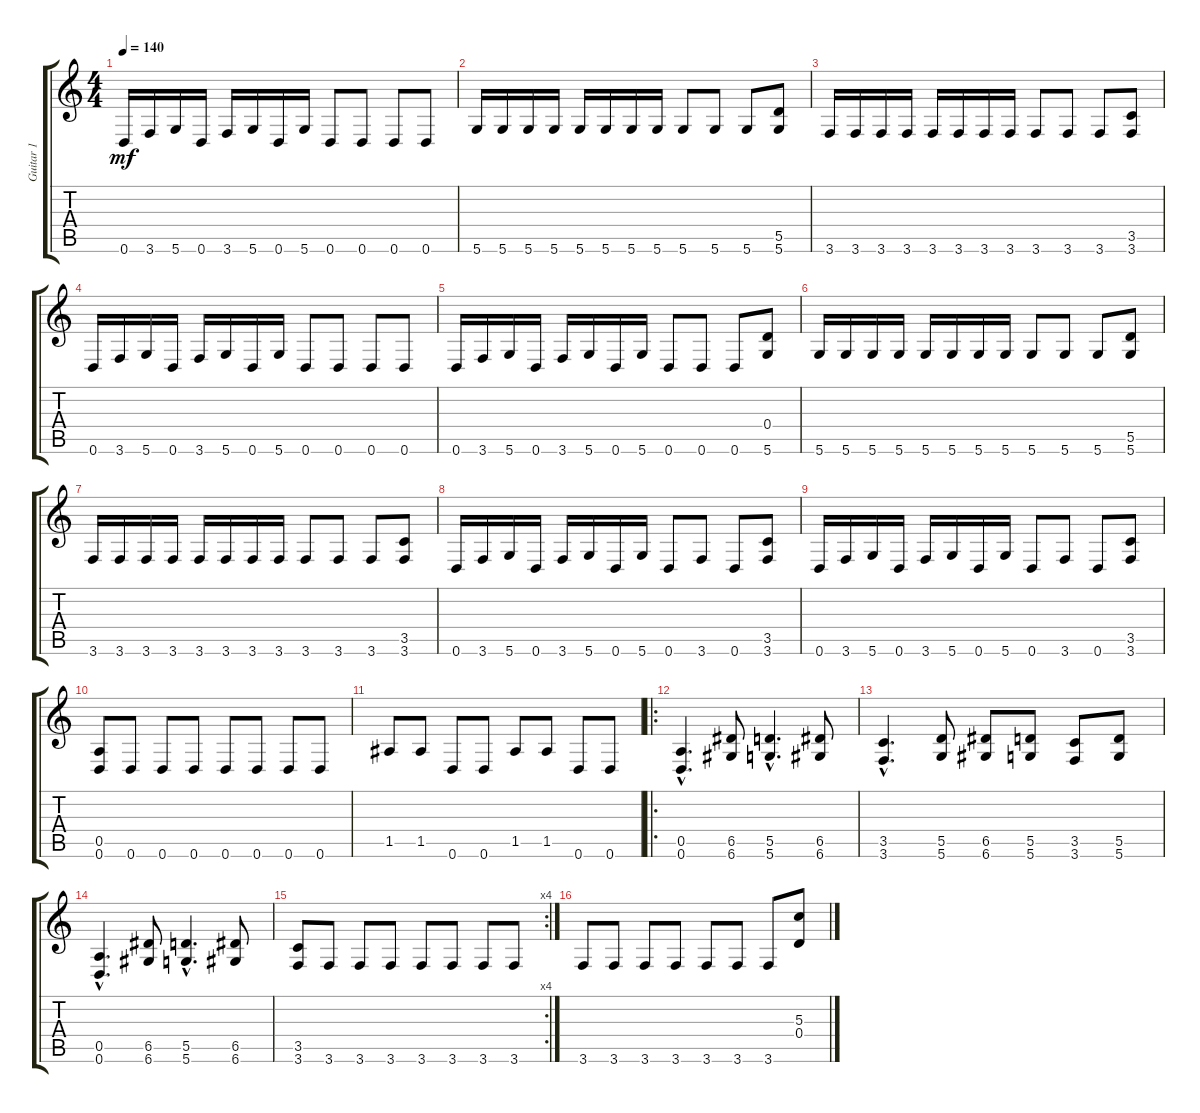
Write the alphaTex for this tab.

\track ("Guitar 1" "Guitar 1") {instrument distortionguitar}
\staff {score tabs}
\tuning (E4 B3 G3 D3 A2 D2) {hide}
\ts (4 4)
\tempo 140
\clef g2
\ks c
0.6.16{dy mf} 3.6.16 5.6.16 0.6.16 3.6.16 5.6.16 0.6.16 5.6.16 0.6.8 0.6.8 0.6.8 0.6.8 |
5.6.16 5.6.16 5.6.16 5.6.16 5.6.16 5.6.16 5.6.16 5.6.16 5.6.8 5.6.8 5.6.8 (5.5 5.6).8 |
3.6.16 3.6.16 3.6.16 3.6.16 3.6.16 3.6.16 3.6.16 3.6.16 3.6.8 3.6.8 3.6.8 (3.5 3.6).8 |
0.6.16 3.6.16 5.6.16 0.6.16 3.6.16 5.6.16 0.6.16 5.6.16 0.6.8 0.6.8 0.6.8 0.6.8 |
0.6.16 3.6.16 5.6.16 0.6.16 3.6.16 5.6.16 0.6.16 5.6.16 0.6.8 0.6.8 0.6.8 (0.4 5.6).8 |
5.6.16 5.6.16 5.6.16 5.6.16 5.6.16 5.6.16 5.6.16 5.6.16 5.6.8 5.6.8 5.6.8 (5.5 5.6).8 |
3.6.16 3.6.16 3.6.16 3.6.16 3.6.16 3.6.16 3.6.16 3.6.16 3.6.8 3.6.8 3.6.8 (3.5 3.6).8 |
0.6.16 3.6.16 5.6.16 0.6.16 3.6.16 5.6.16 0.6.16 5.6.16 0.6.8 3.6.8 0.6.8 (3.5 3.6).8 |
0.6.16 3.6.16 5.6.16 0.6.16 3.6.16 5.6.16 0.6.16 5.6.16 0.6.8 3.6.8 0.6.8 (3.5 3.6).8 |
(0.5 0.6).8 0.6.8 0.6.8 0.6.8 0.6.8 0.6.8 0.6.8 0.6.8 |
1.5.8 1.5.8 0.6.8 0.6.8 1.5.8 1.5.8 0.6.8 0.6.8 |
\ro
(0.5{hac} 0.6{hac}).4{d} (6.5 6.6).8 (5.5{hac} 5.6{hac}).4{d} (6.5 6.6).8 |
(3.5{hac} 3.6{hac}).4{d} (5.5 5.6).8 (6.5 6.6).8 (5.5 5.6).8 (3.5 3.6).8 (5.5 5.6).8 |
(0.5{hac} 0.6{hac}).4{d} (6.5 6.6).8 (5.5{hac} 5.6{hac}).4{d} (6.5 6.6).8 |
\rc 4
(3.5 3.6).8 3.6.8 3.6.8 3.6.8 3.6.8 3.6.8 3.6.8 3.6.8 |
3.6.8 3.6.8 3.6.8 3.6.8 3.6.8 3.6.8 3.6.8 (5.3 0.4).8
